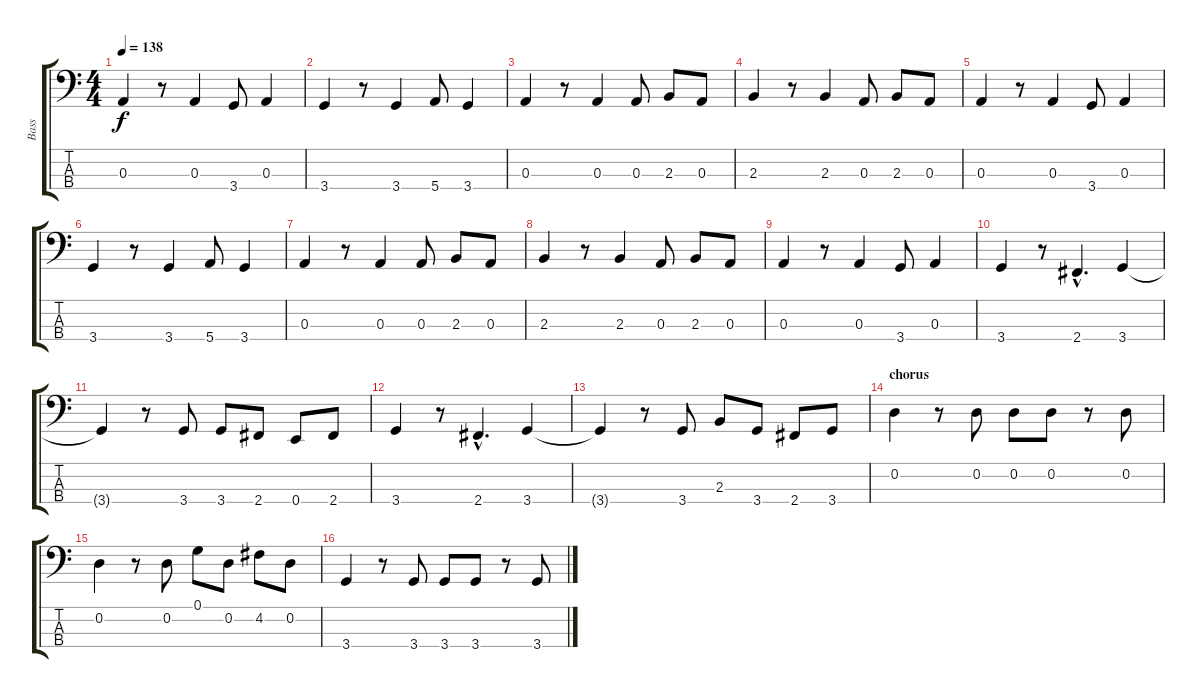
\track ("Bass" "Bass") {instrument electricbassfinger}
\staff {score tabs}
\tuning (G2 D2 A1 E1) {hide}
\ts (4 4)
\tempo 138
\clef f4
\ks c
0.3.4{dy f} r.8 0.3.4 3.4.8 0.3.4 |
3.4.4 r.8 3.4.4 5.4.8 3.4.4 |
0.3.4 r.8 0.3.4 0.3.8 2.3.8 0.3.8 |
2.3.4 r.8 2.3.4 0.3.8 2.3.8 0.3.8 |
0.3.4 r.8 0.3.4 3.4.8 0.3.4 |
3.4.4 r.8 3.4.4 5.4.8 3.4.4 |
0.3.4 r.8 0.3.4 0.3.8 2.3.8 0.3.8 |
2.3.4 r.8 2.3.4 0.3.8 2.3.8 0.3.8 |
0.3.4 r.8 0.3.4 3.4.8 0.3.4 |
3.4.4 r.8 2.4{hac}.4{d} 3.4.4 |
3.4{t}.4 r.8 3.4.8 3.4.8 2.4.8 0.4.8 2.4.8 |
3.4.4 r.8 2.4{hac}.4{d} 3.4.4 |
3.4{t}.4 r.8 3.4.8 2.3.8 3.4.8 2.4.8 3.4.8 |
\section ("" "chorus")
0.2.4 r.8 0.2.8 0.2.8 0.2.8 r.8 0.2.8 |
0.2.4 r.8 0.2.8 0.1.8 0.2.8 4.2.8 0.2.8 |
3.4.4 r.8 3.4.8 3.4.8 3.4.8 r.8 3.4.8
